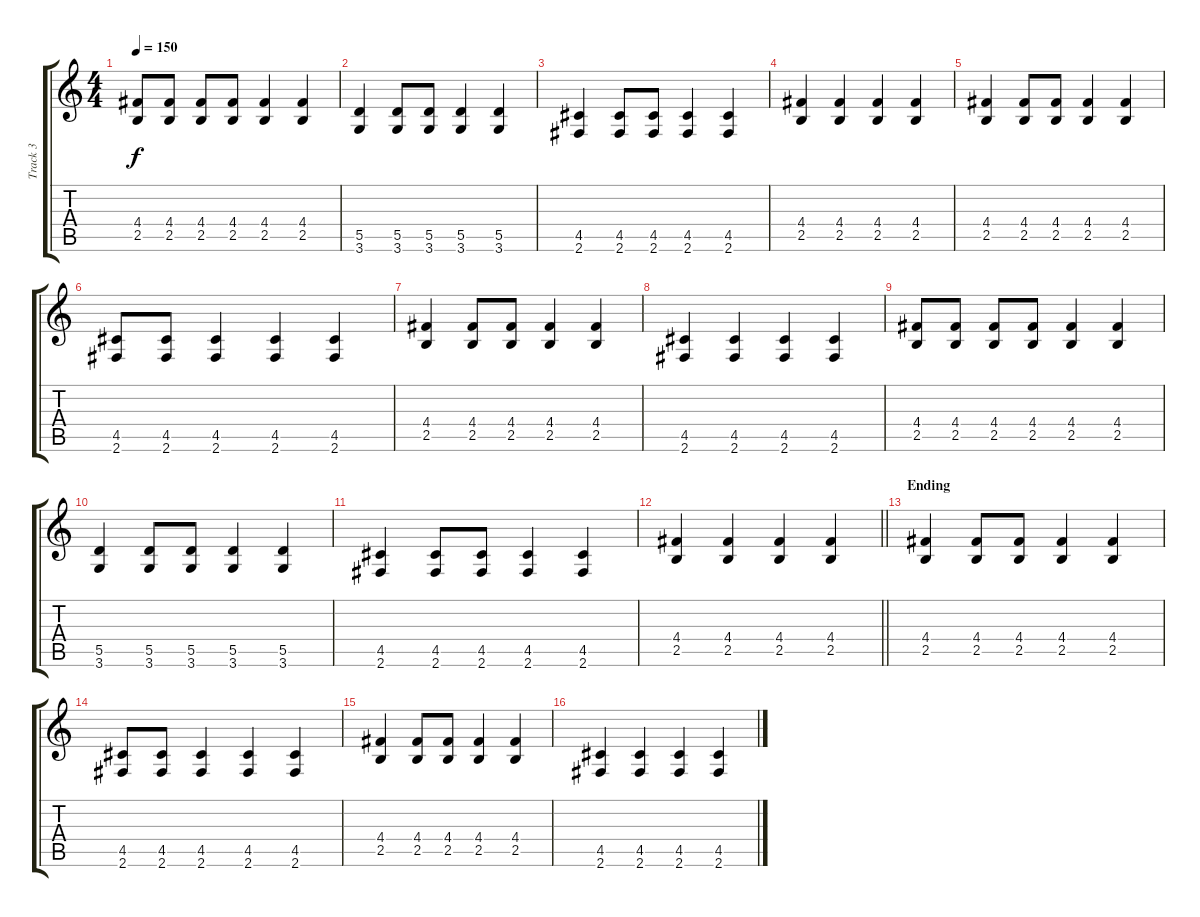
\track ("Track 3" "Track 3") {instrument distortionguitar}
\staff {score tabs}
\tuning (E4 B3 G3 D3 A2 E2) {hide}
\ts (4 4)
\tempo 150
\clef g2
\ks c
(4.4 2.5).8{dy f} (4.4 2.5).8 (4.4 2.5).8 (4.4 2.5).8 (4.4 2.5).4 (4.4 2.5).4 |
(5.5 3.6).4 (5.5 3.6).8 (5.5 3.6).8 (5.5 3.6).4 (5.5 3.6).4 |
(4.5 2.6).4 (4.5 2.6).8 (4.5 2.6).8 (4.5 2.6).4 (4.5 2.6).4 |
(4.4 2.5).4 (4.4 2.5).4 (4.4 2.5).4 (4.4 2.5).4 |
(4.4 2.5).4 (4.4 2.5).8 (4.4 2.5).8 (4.4 2.5).4 (4.4 2.5).4 |
(4.5 2.6).8 (4.5 2.6).8 (4.5 2.6).4 (4.5 2.6).4 (4.5 2.6).4 |
(4.4 2.5).4 (4.4 2.5).8 (4.4 2.5).8 (4.4 2.5).4 (4.4 2.5).4 |
(4.5 2.6).4 (4.5 2.6).4 (4.5 2.6).4 (4.5 2.6).4 |
(4.4 2.5).8 (4.4 2.5).8 (4.4 2.5).8 (4.4 2.5).8 (4.4 2.5).4 (4.4 2.5).4 |
(5.5 3.6).4 (5.5 3.6).8 (5.5 3.6).8 (5.5 3.6).4 (5.5 3.6).4 |
(4.5 2.6).4 (4.5 2.6).8 (4.5 2.6).8 (4.5 2.6).4 (4.5 2.6).4 |
\barLineRight lightlight
(4.4 2.5).4 (4.4 2.5).4 (4.4 2.5).4 (4.4 2.5).4 |
\section ("" "Ending")
(4.4 2.5).4 (4.4 2.5).8 (4.4 2.5).8 (4.4 2.5).4 (4.4 2.5).4 |
(4.5 2.6).8 (4.5 2.6).8 (4.5 2.6).4 (4.5 2.6).4 (4.5 2.6).4 |
(4.4 2.5).4 (4.4 2.5).8 (4.4 2.5).8 (4.4 2.5).4 (4.4 2.5).4 |
(4.5 2.6).4 (4.5 2.6).4 (4.5 2.6).4 (4.5 2.6).4
